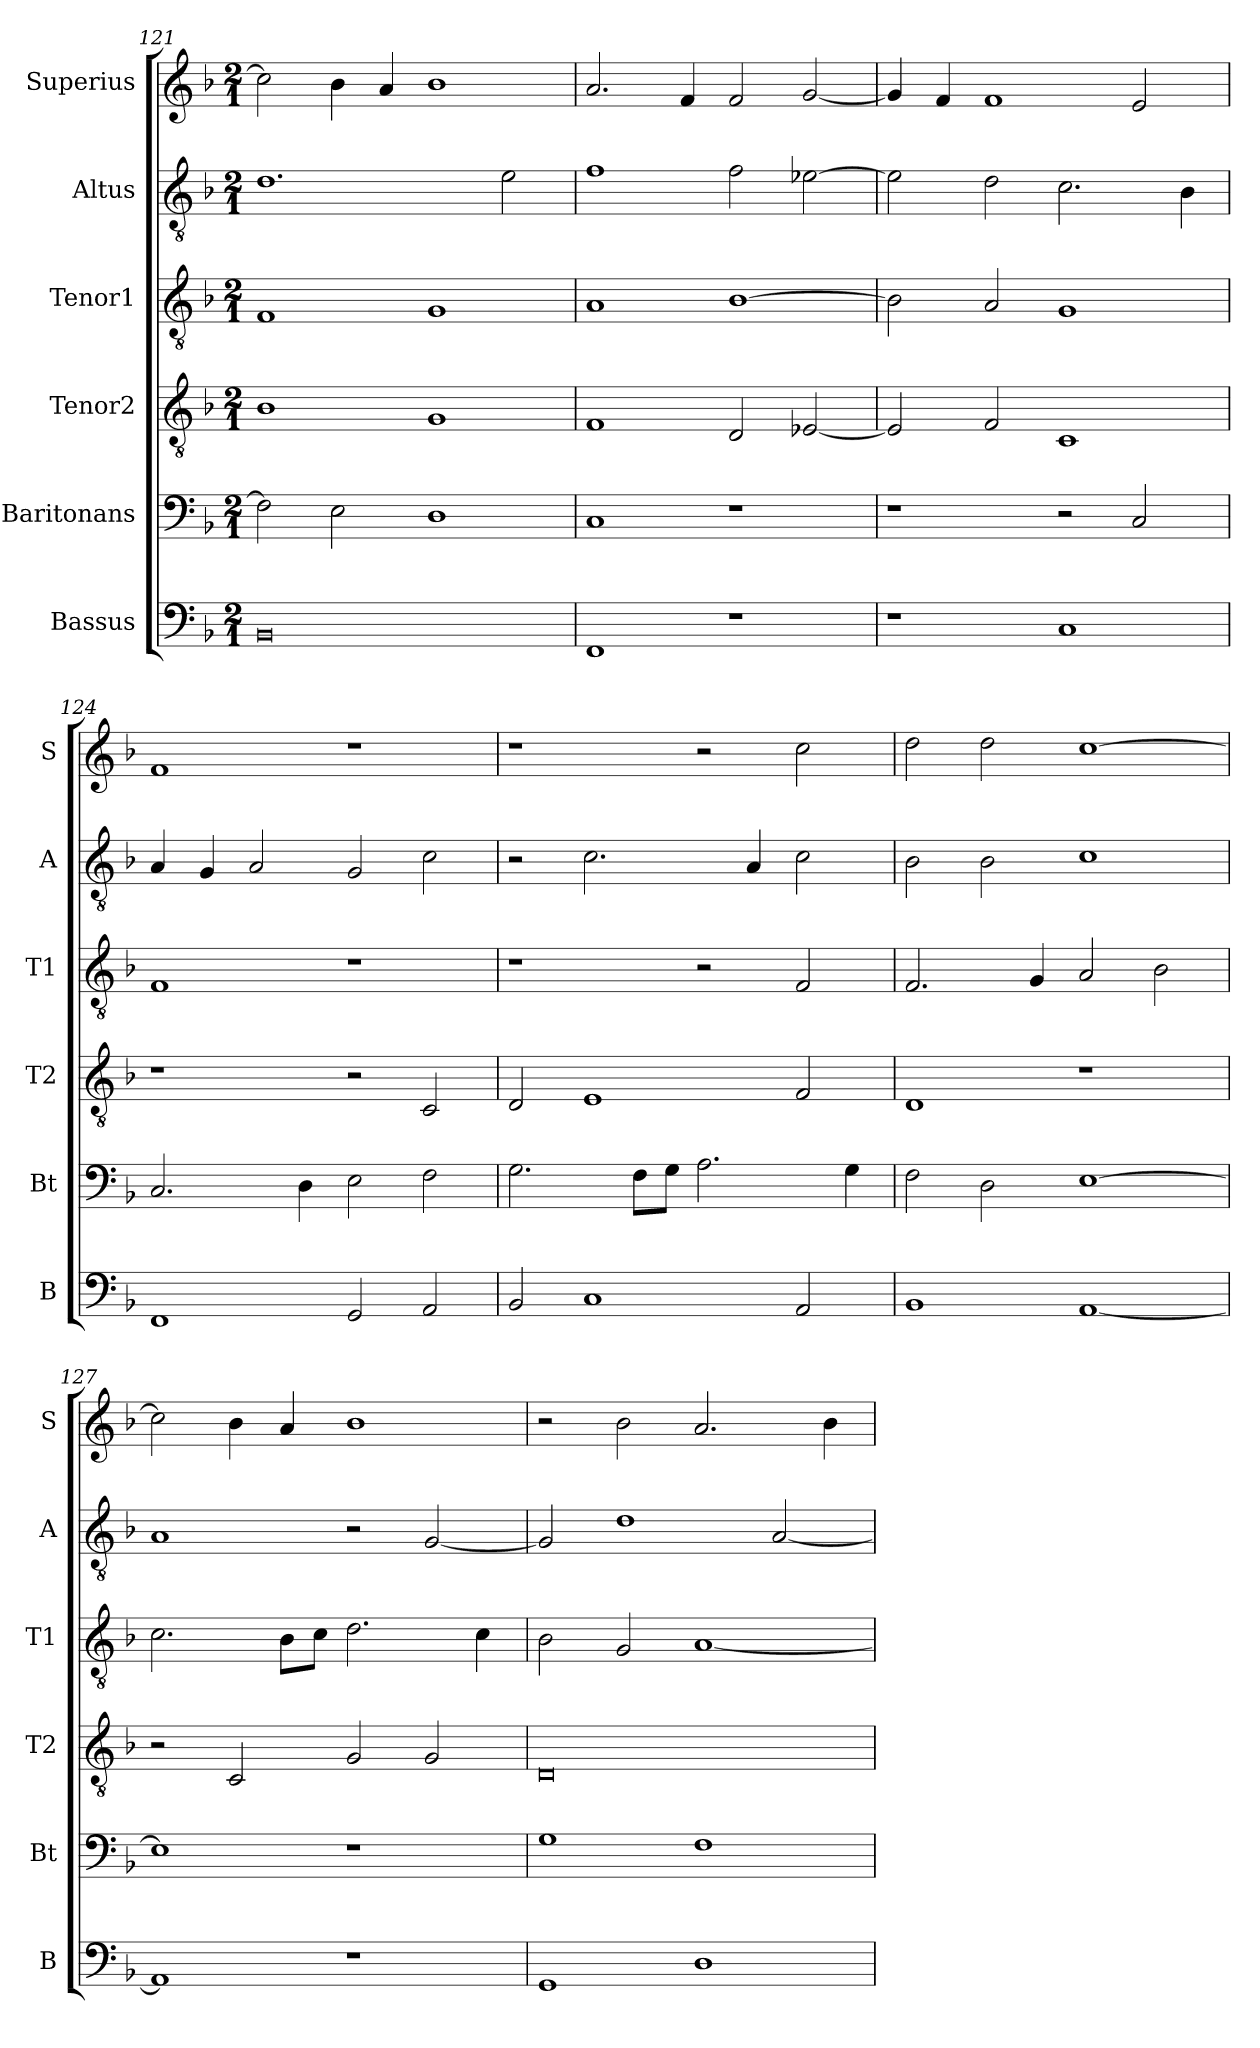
**kern	**kern	**kern	**kern	**kern	**kern
*part6	*part5	*part4	*part3	*part2	*part1
*staff6	*staff5	*staff4	*staff3	*staff2	*staff1
*I"Bassus	*I"Baritonans	*I"Tenor2	*I"Tenor1	*I"Altus	*I"Superius
*I'B	*I'Bt	*I'T2	*I'T1	*I'A	*I'S
*clefF4	*clefF4	*clefGv2	*clefGv2	*clefGv2	*clefG2
*k[b-]	*k[b-]	*k[b-]	*k[b-]	*k[b-]	*k[b-]
*M2/1	*M2/1	*M2/1	*M2/1	*M2/1	*M2/1
=121	=121	=121	=121	=121	=121
0BB-	2F\]	1B-	1F	1.d	2cc\]
.	2E\	.	.	.	4b-\
.	.	.	.	.	4a/
.	1D	1G	1G	.	1b-
.	.	.	.	2e\	.
=122	=122	=122	=122	=122	=122
1FF	1C	1F	1A	1f	2.a/
.	.	.	.	.	4f/
1r	1r	2D/	[1B-	2f\	2f/
.	.	[2E-X/	.	[2e-X\	[2g/
=123	=123	=123	=123	=123	=123
1r	1r	2E-/]	2B-\]	2e-\]	4g/]
.	.	.	.	.	4f/
.	.	2F/	2A/	2d\	1f
1C	2r	1C	1G	2.c\	.
.	2C/	.	.	.	2e/
.	.	.	.	4B-\	.
=124	=124	=124	=124	=124	=124
1FF	2.C/	1r	1F	4A/	1f
.	.	.	.	4G/	.
.	.	.	.	2A/	.
.	4D\	.	.	.	.
2GG/	2E\	2r	1r	2G/	1r
2AA/	2F\	2C/	.	2c\	.
=125	=125	=125	=125	=125	=125
2BB-/	2.G\	2D/	1r	2r	1r
1C	.	1E	.	2.c\	.
.	8F\L	.	.	.	.
.	8G\J	.	.	.	.
.	2.A\	.	2r	.	2r
.	.	.	.	4A/	.
2AA/	.	2F/	2F/	2c\	2cc\
.	4G\	.	.	.	.
=126	=126	=126	=126	=126	=126
1BB-	2F\	1D	2.F/	2B-\	2dd\
.	2D\	.	.	2B-\	2dd\
.	.	.	4G/	.	.
[1AA	[1E	1r	2A/	1c	[1cc
.	.	.	2B-\	.	.
=127	=127	=127	=127	=127	=127
1AA]	1E]	2r	2.c\	1A	2cc\]
.	.	2C/	.	.	4b-\
.	.	.	8B-\L	.	4a/
.	.	.	8c\J	.	.
1r	1r	2G/	2.d\	2r	1b-
.	.	2G/	.	[2G/	.
.	.	.	4c\	.	.
=128	=128	=128	=128	=128	=128
1GG	1G	0D	2B-\	2G/]	2r
.	.	.	2G/	1d	2b-\
1D	1F	.	[1A	.	2.a/
.	.	.	.	[2A/	.
.	.	.	.	.	4b-\
=	=	=	=	=	=
*-	*-	*-	*-	*-	*-
